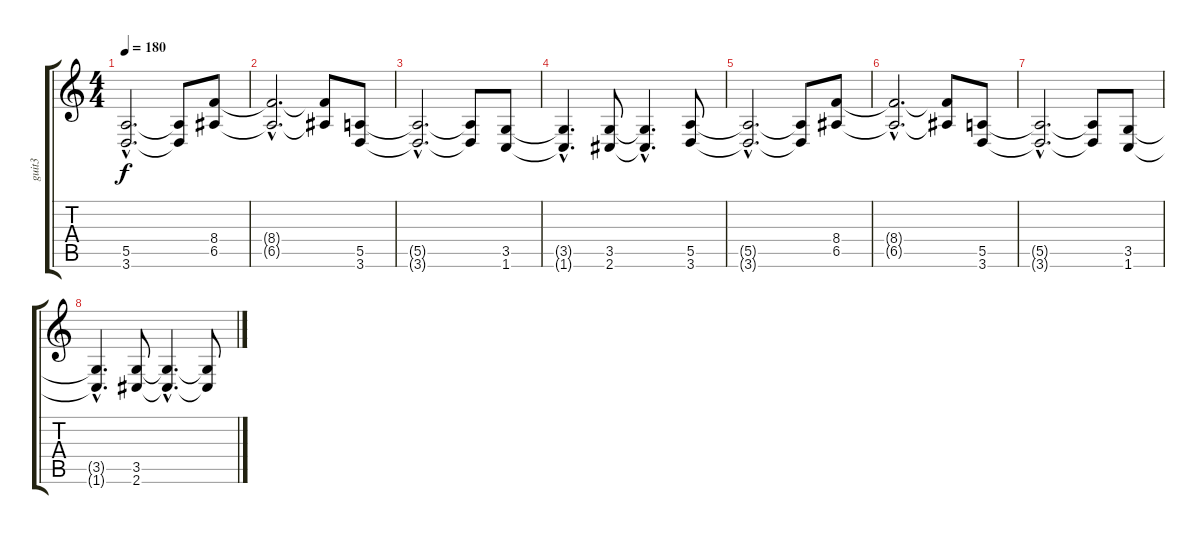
\track ("guit3" "guit3") {instrument distortionguitar}
\staff {score tabs}
\tuning (B3 Gb3 D3 A2 E2 B1) {hide}
\ts (4 4)
\tempo 180
\clef g2
\ks c
(5.5{hac t} 3.6{hac t}).2{d dy f} (5.5{t} 3.6{t}).8 (8.4 6.5).8 |
(8.4{hac t} 6.5{hac t}).2{d} (8.4{t} 6.5{t}).8 (5.5 3.6).8 |
(5.5{hac t} 3.6{hac t}).2{d} (5.5{t} 3.6{t}).8 (3.5 1.6).8 |
(3.5{hac t} 1.6{hac t}).4{d} (3.5 2.6).8 (3.5{hac t} 2.6{hac t}).4{d} (5.5 3.6).8 |
(5.5{hac t} 3.6{hac t}).2{d} (5.5{t} 3.6{t}).8 (8.4 6.5).8 |
(8.4{hac t} 6.5{hac t}).2{d} (8.4{t} 6.5{t}).8 (5.5 3.6).8 |
(5.5{hac t} 3.6{hac t}).2{d} (5.5{t} 3.6{t}).8 (3.5 1.6).8 |
(3.5{hac t} 1.6{hac t}).4{d} (3.5 2.6).8 (3.5{hac t} 2.6{hac t}).4{d} (3.5{t} 2.6{t}).8
